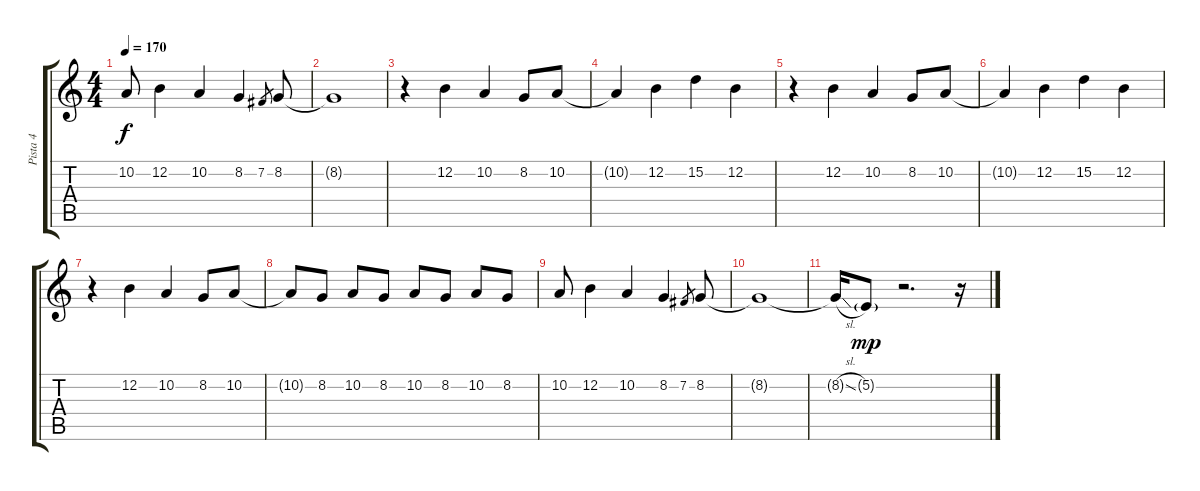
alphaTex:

\track ("Pista 4" "Pista 4") {instrument lead2sawtooth}
\staff {score tabs}
\tuning (E4 B3 G3 D3 A2 E2) {hide}
\ts (4 4)
\tempo 170
\clef g2
\ks c
10.2.8{dy f} 12.2.4 10.2.4 8.2.4 7.2.8{gr} 8.2.8 |
8.2{t}.1 |
r.4 12.2.4 10.2.4 8.2.8 10.2.8 |
10.2{t}.4 12.2.4 15.2.4 12.2.4 |
r.4 12.2.4 10.2.4 8.2.8 10.2.8 |
10.2{t}.4 12.2.4 15.2.4 12.2.4 |
r.4 12.2.4 10.2.4 8.2.8 10.2.8 |
10.2{t}.8 8.2.8 10.2.8 8.2.8 10.2.8 8.2.8 10.2.8 8.2.8 |
10.2.8 12.2.4 10.2.4 8.2.4 7.2.8{gr} 8.2.8{volume 0} |
8.2{t}.1 |
8.2{sl t}.16 5.2{g}.8{dy mp} r.2{d} r.16
